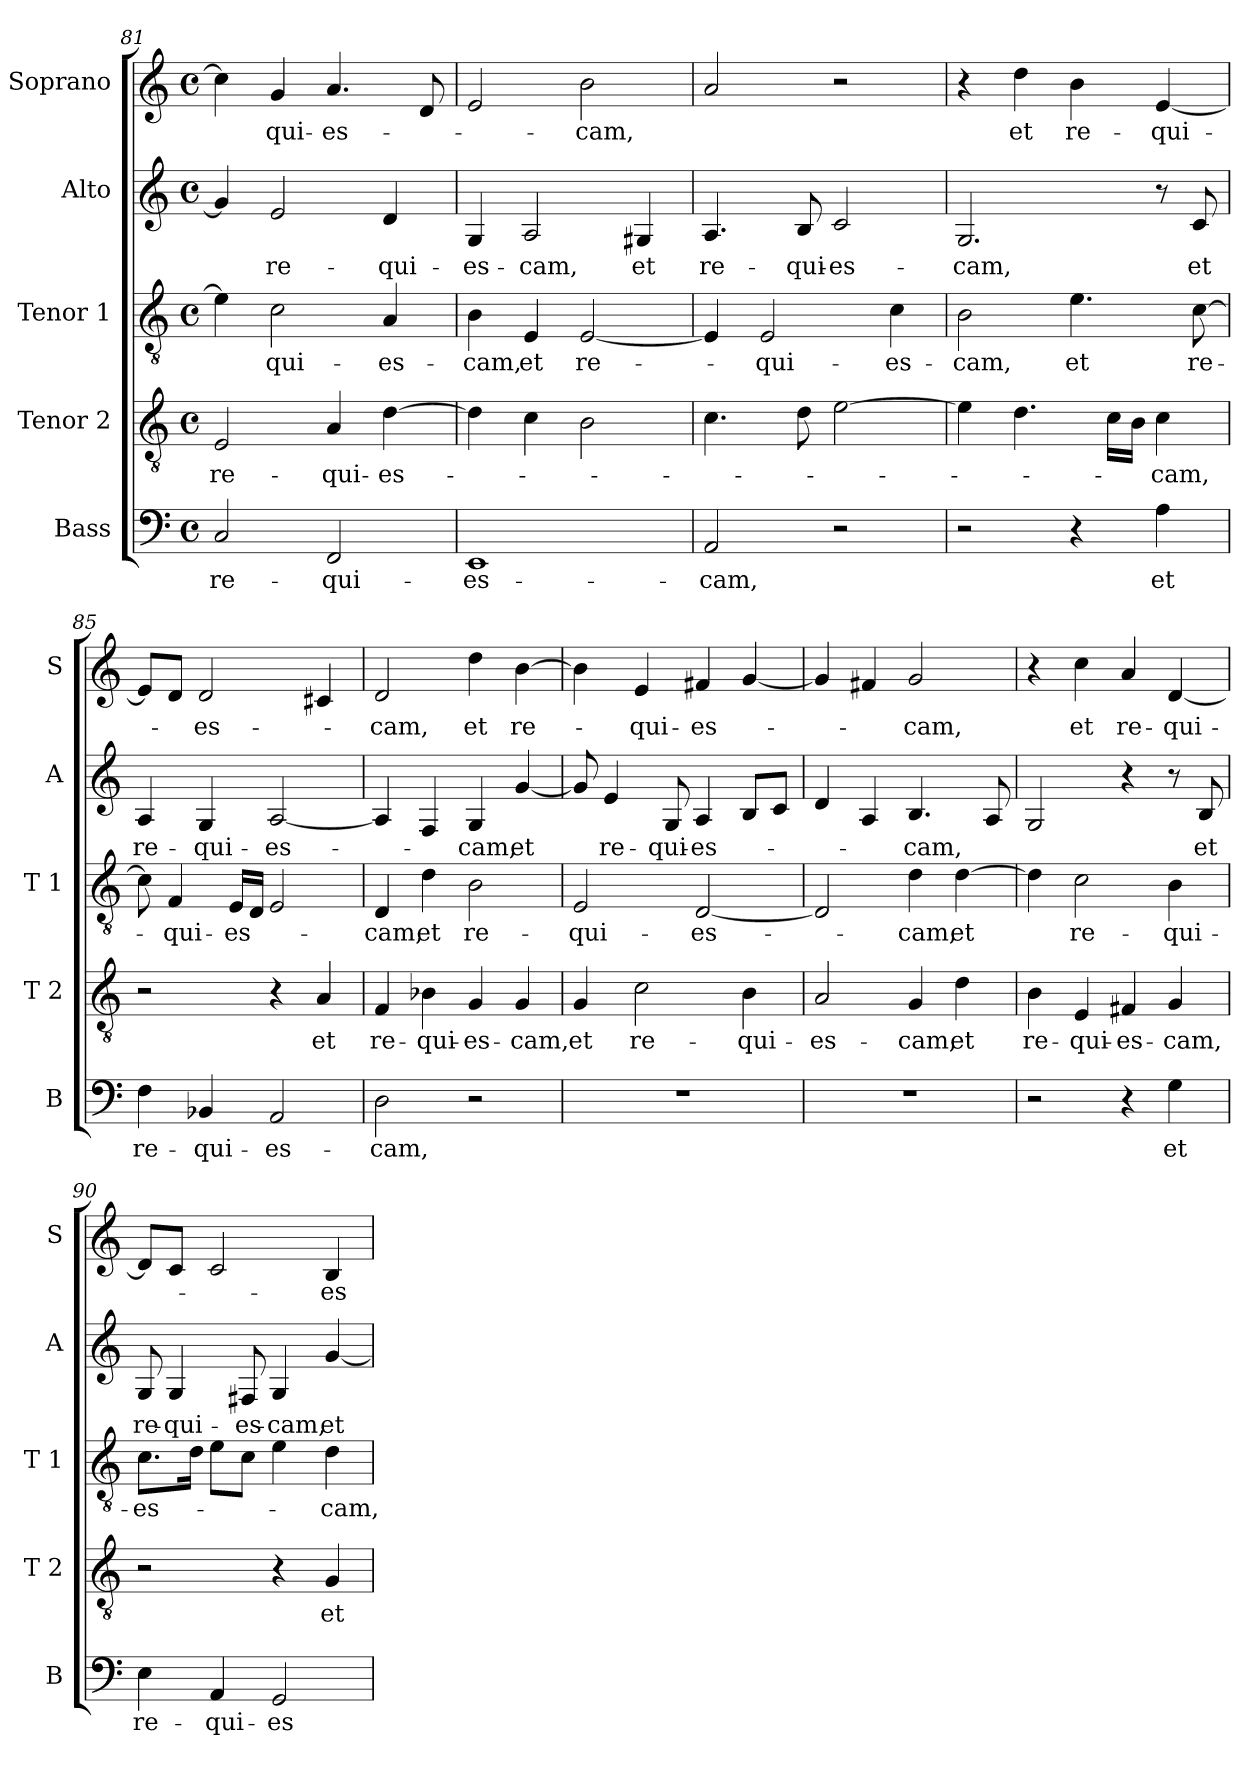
**kern	**text	**kern	**text	**kern	**text	**kern	**text	**kern	**text
*part5	*part5	*part4	*part4	*part3	*part3	*part2	*part2	*part1	*part1
*staff5	*staff5	*staff4	*staff4	*staff3	*staff3	*staff2	*staff2	*staff1	*staff1
*I"Bass	*	*I"Tenor 2	*	*I"Tenor 1	*	*I"Alto	*	*I"Soprano	*
*I'B	*	*I'T 2	*	*I'T 1	*	*I'A	*	*I'S	*
*clefF4	*	*clefGv2	*	*clefGv2	*	*clefG2	*	*clefG2	*
*k[]	*	*k[]	*	*k[]	*	*k[]	*	*k[]	*
*C:	*	*C:	*	*C:	*	*C:	*	*C:	*
*M4/4	*	*M4/4	*	*M4/4	*	*M4/4	*	*M4/4	*
*met(c)	*	*met(c)	*	*met(c)	*	*met(c)	*	*met(c)	*
=81	=81	=81	=81	=81	=81	=81	=81	=81	=81
2C/	re-	2E/	re-	4e\]	.	4g/]	.	4cc\]	.
.	.	.	.	2c\	-qui-	2e/	re-	4g/	-qui-
2FF/	-qui-	4A/	-qui-	.	.	.	.	4.a/	-es-
.	.	[4d\	-es-	4A/	-es-	4d/	-qui-	.	.
.	.	.	.	.	.	.	.	8d/	.
=82	=82	=82	=82	=82	=82	=82	=82	=82	=82
1EE	-es-	4d\]	.	4B\	-cam,	4G/	-es-	2e/	.
.	.	4c\	.	4E/	et	2A/	-cam,	.	.
.	.	2B\	.	[2E/	re-	.	.	2b\	-cam,
.	.	.	.	.	.	4G#X/	et	.	.
=83	=83	=83	=83	=83	=83	=83	=83	=83	=83
2AA/	-cam,	4.c\	.	4E/]	.	4.A/	re-	2a/	.
.	.	.	.	2E/	-qui-	.	.	.	.
.	.	8d\	.	.	.	8B/	-qui-	.	.
2r	.	[2e\	.	.	.	2c/	-es-	2r	.
.	.	.	.	4c\	-es-	.	.	.	.
!!LO:PB:g=z
=84	=84	=84	=84	=84	=84	=84	=84	=84	=84
2r	.	4e\]	.	2B\	-cam,	2.G/	-cam,	4r	.
.	.	4.d\	.	.	.	.	.	4dd\	et
4r	.	.	.	4.e\	et	.	.	4b\	re-
.	.	16c\LL	.	.	.	.	.	.	.
.	.	16B\JJ	.	.	.	.	.	.	.
4A\	et	4c\	-cam,	.	.	8r	.	[4e/	-qui-
.	.	.	.	[8c\	re-	8c/	et	.	.
=85	=85	=85	=85	=85	=85	=85	=85	=85	=85
4F\	re-	2r	.	8c\]	.	4A/	re-	8e/L]	.
.	.	.	.	4F/	-qui-	.	.	8d/J	.
4BB-X/	-qui-	.	.	.	.	4G/	-qui-	2d/	-es-
.	.	.	.	16E/LL	-es-	.	.	.	.
.	.	.	.	16D/JJ	.	.	.	.	.
2AA/	-es-	4r	.	2E/	.	[2A/	-es-	.	.
.	.	4A/	et	.	.	.	.	4c#X/	.
=86	=86	=86	=86	=86	=86	=86	=86	=86	=86
2D\	-cam,	4F/	re-	4D/	-cam,	4A/]	.	2d/	-cam,
.	.	4B-X\	-qui-	4d\	et	4F/	.	.	.
2r	.	4G/	-es-	2B\	re-	4G/	-cam,	4dd\	et
.	.	4G/	-cam,	.	.	[4g/	et	[4b\	re-
=87	=87	=87	=87	=87	=87	=87	=87	=87	=87
1r	.	4G/	et	2E/	-qui-	8g/]	.	4b\]	.
.	.	.	.	.	.	4e/	re-	.	.
.	.	2c\	re-	.	.	.	.	4e/	-qui-
.	.	.	.	.	.	8G/	-qui-	.	.
.	.	.	.	[2D/	-es-	4A/	-es-	4f#X/	-es-
.	.	4B\	-qui-	.	.	8B/L	.	[4g/	.
.	.	.	.	.	.	8c/J	.	.	.
=88	=88	=88	=88	=88	=88	=88	=88	=88	=88
1r	.	2A/	-es-	2D/]	.	4d/	.	4g/]	.
.	.	.	.	.	.	4A/	.	4f#X/	.
.	.	4G/	-cam,	4d\	-cam,	4.B/	-cam,	2g/	-cam,
.	.	4d\	et	[4d\	et	.	.	.	.
.	.	.	.	.	.	8A/	.	.	.
!!LO:LB:g=z
=89	=89	=89	=89	=89	=89	=89	=89	=89	=89
2r	.	4B\	re-	4d\]	.	2G/	.	4r	.
.	.	4E/	-qui-	2c\	re-	.	.	4cc\	et
4r	.	4F#X/	-es-	.	.	4r	.	4a/	re-
4G\	et	4G/	-cam,	4B\	-qui-	8r	.	[4d/	-qui-
.	.	.	.	.	.	8B/	et	.	.
=90	=90	=90	=90	=90	=90	=90	=90	=90	=90
4E\	re-	2r	.	8.c\L	-es-	8G/	re-	8d/L]	.
.	.	.	.	.	.	4G/	-qui-	8c/J	.
.	.	.	.	16d\Jk	.	.	.	.	.
4AA/	-qui-	.	.	8e\L	.	.	.	2c/	.
.	.	.	.	8c\J	.	8F#X/	-es-	.	.
2GG/	-es-	4r	.	4e\	.	4G/	-cam,	.	.
.	.	4G/	et	4d\	-cam,	[4g/	et	4B/	-es-
=	=	=	=	=	=	=	=	=	=
*-	*-	*-	*-	*-	*-	*-	*-	*-	*-
